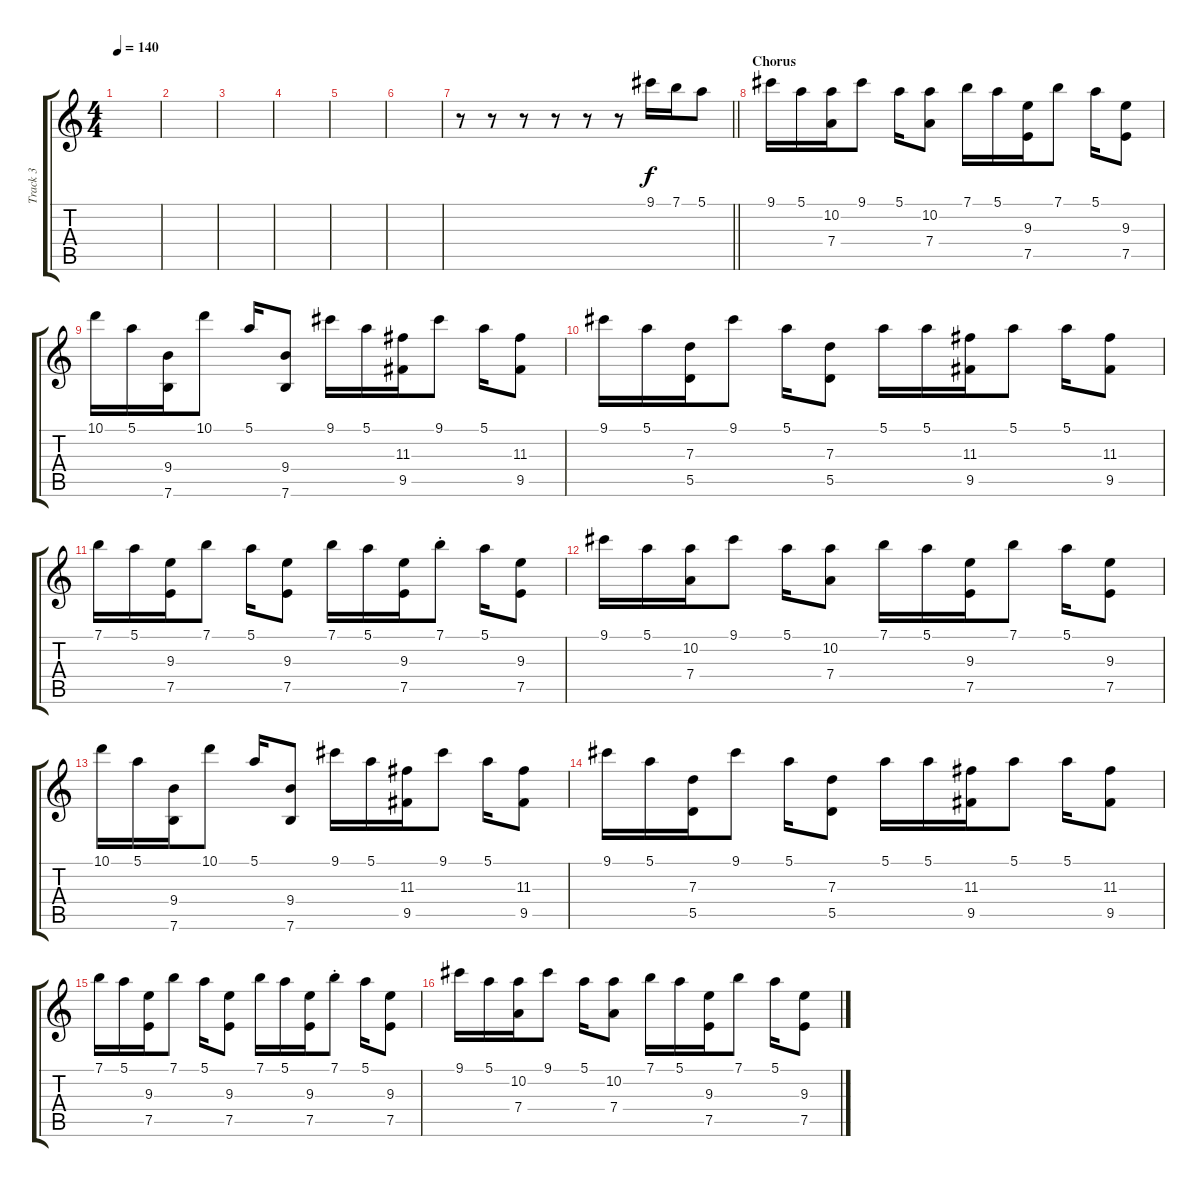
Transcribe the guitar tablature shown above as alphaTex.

\track ("Track 3" "Track 3") {instrument electricguitarmuted}
\staff {score tabs}
\tuning (E4 B3 G3 D3 A2 E2) {hide}
\ts (4 4)
\tempo 140
\clef g2
\ks c
|
|
|
|
|
|
\barLineRight lightlight
r.8 r.8 r.8 r.8 r.8 r.8 9.1.16 7.1.16 5.1.8 |
\section ("" "Chorus")
9.1.16 5.1.16 (10.2 7.4).16 9.1.8 5.1.16 (10.2 7.4).8 7.1.16 5.1.16 (9.3 7.5).16 7.1.8 5.1.16 (9.3 7.5).8 |
10.1.16 5.1.16 (9.4 7.6).16 10.1.8 5.1.16 (9.4 7.6).8 9.1.16 5.1.16 (11.3 9.5).16 9.1.8 5.1.16 (11.3 9.5).8 |
9.1.16 5.1.16 (7.3 5.5).16 9.1.8 5.1.16 (7.3 5.5).8 5.1.16 5.1.16 (11.3 9.5).16 5.1.8 5.1.16 (11.3 9.5).8 |
7.1.16 5.1.16 (9.3 7.5).16 7.1.8 5.1.16 (9.3 7.5).8 7.1.16 5.1.16 (9.3 7.5).16 7.1{st}.8 5.1.16 (9.3 7.5).8 |
9.1.16 5.1.16 (10.2 7.4).16 9.1.8 5.1.16 (10.2 7.4).8 7.1.16 5.1.16 (9.3 7.5).16 7.1.8 5.1.16 (9.3 7.5).8 |
10.1.16 5.1.16 (9.4 7.6).16 10.1.8 5.1.16 (9.4 7.6).8 9.1.16 5.1.16 (11.3 9.5).16 9.1.8 5.1.16 (11.3 9.5).8 |
9.1.16 5.1.16 (7.3 5.5).16 9.1.8 5.1.16 (7.3 5.5).8 5.1.16 5.1.16 (11.3 9.5).16 5.1.8 5.1.16 (11.3 9.5).8 |
7.1.16 5.1.16 (9.3 7.5).16 7.1.8 5.1.16 (9.3 7.5).8 7.1.16 5.1.16 (9.3 7.5).16 7.1{st}.8 5.1.16 (9.3 7.5).8 |
9.1.16 5.1.16 (10.2 7.4).16 9.1.8 5.1.16 (10.2 7.4).8 7.1.16 5.1.16 (9.3 7.5).16 7.1.8 5.1.16 (9.3 7.5).8
